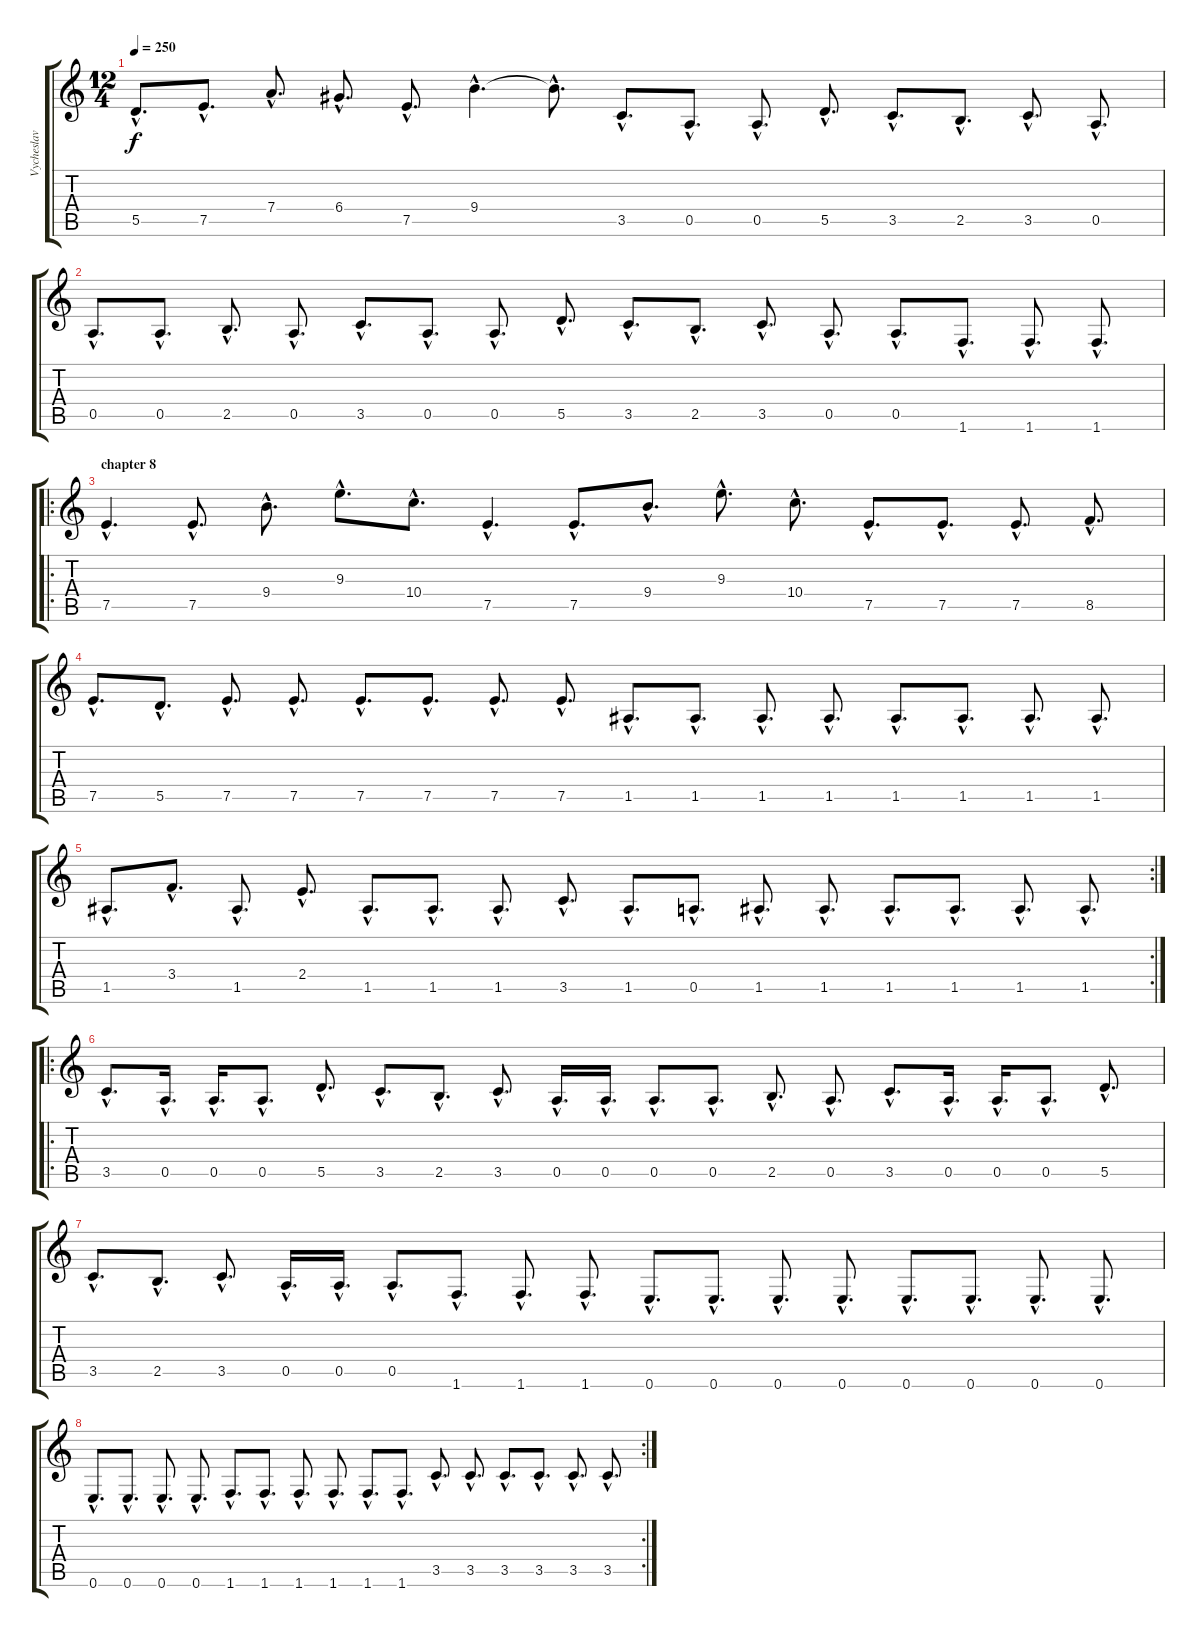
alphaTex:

\track ("Vycheslav Semikin bass" "Vycheslav ") {instrument electricbasspick}
\staff {score tabs}
\tuning (E4 B3 G3 D3 A2 E2) {hide}
\ts (12 4)
\tempo 250
\clef g2
\ks c
5.5{hac}.8{d dy f} 7.5{hac}.8{d} 7.4{hac}.8{d} 6.4{hac}.8{d} 7.5{hac}.8{d} 9.4{hac}.4{d} 9.4{hac t}.8{d} 3.5{hac}.8{d} 0.5{hac}.8{d} 0.5{hac}.8{d} 5.5{hac}.8{d} 3.5{hac}.8{d} 2.5{hac}.8{d} 3.5{hac}.8{d} 0.5{hac}.8{d} |
0.5{hac}.8{d} 0.5{hac}.8{d} 2.5{hac}.8{d} 0.5{hac}.8{d} 3.5{hac}.8{d} 0.5{hac}.8{d} 0.5{hac}.8{d} 5.5{hac}.8{d} 3.5{hac}.8{d} 2.5{hac}.8{d} 3.5{hac}.8{d} 0.5{hac}.8{d} 0.5{hac}.8{d} 1.6{hac}.8{d} 1.6{hac}.8{d} 1.6{hac}.8{d} |
\ro
\section ("" "chapter 8")
7.5{hac}.4{d} 7.5{hac}.8{d} 9.4{hac}.8{d} 9.3{hac}.8{d} 10.4{hac}.8{d} 7.5{hac}.4{d} 7.5{hac}.8{d} 9.4{hac}.8{d} 9.3{hac}.8{d} 10.4{hac}.8{d} 7.5{hac}.8{d} 7.5{hac}.8{d} 7.5{hac}.8{d} 8.5{hac}.8{d} |
7.5{hac}.8{d} 5.5{hac}.8{d} 7.5{hac}.8{d} 7.5{hac}.8{d} 7.5{hac}.8{d} 7.5{hac}.8{d} 7.5{hac}.8{d} 7.5{hac}.8{d} 1.5{hac}.8{d} 1.5{hac}.8{d} 1.5{hac}.8{d} 1.5{hac}.8{d} 1.5{hac}.8{d} 1.5{hac}.8{d} 1.5{hac}.8{d} 1.5{hac}.8{d} |
\rc 2
1.5{hac}.8{d} 3.4{hac}.8{d} 1.5{hac}.8{d} 2.4{hac}.8{d} 1.5{hac}.8{d} 1.5{hac}.8{d} 1.5{hac}.8{d} 3.5{hac}.8{d} 1.5{hac}.8{d} 0.5{hac}.8{d} 1.5{hac}.8{d} 1.5{hac}.8{d} 1.5{hac}.8{d} 1.5{hac}.8{d} 1.5{hac}.8{d} 1.5{hac}.8{d} |
\ro
3.5{hac}.8{d} 0.5{hac}.16{d} 0.5{hac}.16{d} 0.5{hac}.8{d} 5.5{hac}.8{d} 3.5{hac}.8{d} 2.5{hac}.8{d} 3.5{hac}.8{d} 0.5{hac}.16{d} 0.5{hac}.16{d} 0.5{hac}.8{d} 0.5{hac}.8{d} 2.5{hac}.8{d} 0.5{hac}.8{d} 3.5{hac}.8{d} 0.5{hac}.16{d} 0.5{hac}.16{d} 0.5{hac}.8{d} 5.5{hac}.8{d} |
3.5{hac}.8{d} 2.5{hac}.8{d} 3.5{hac}.8{d} 0.5{hac}.16{d} 0.5{hac}.16{d} 0.5{hac}.8{d} 1.6{hac}.8{d} 1.6{hac}.8{d} 1.6{hac}.8{d} 0.6{hac}.8{d} 0.6{hac}.8{d} 0.6{hac}.8{d} 0.6{hac}.8{d} 0.6{hac}.8{d} 0.6{hac}.8{d} 0.6{hac}.8{d} 0.6{hac}.8{d} |
\rc 2
0.6{hac}.8{d} 0.6{hac}.8{d} 0.6{hac}.8{d} 0.6{hac}.8{d} 1.6{hac}.8{d} 1.6{hac}.8{d} 1.6{hac}.8{d} 1.6{hac}.8{d} 1.6{hac}.8{d} 1.6{hac}.8{d} 3.5{hac}.8{d} 3.5{hac}.8{d} 3.5{hac}.8{d} 3.5{hac}.8{d} 3.5{hac}.8{d} 3.5{hac}.8{d}
